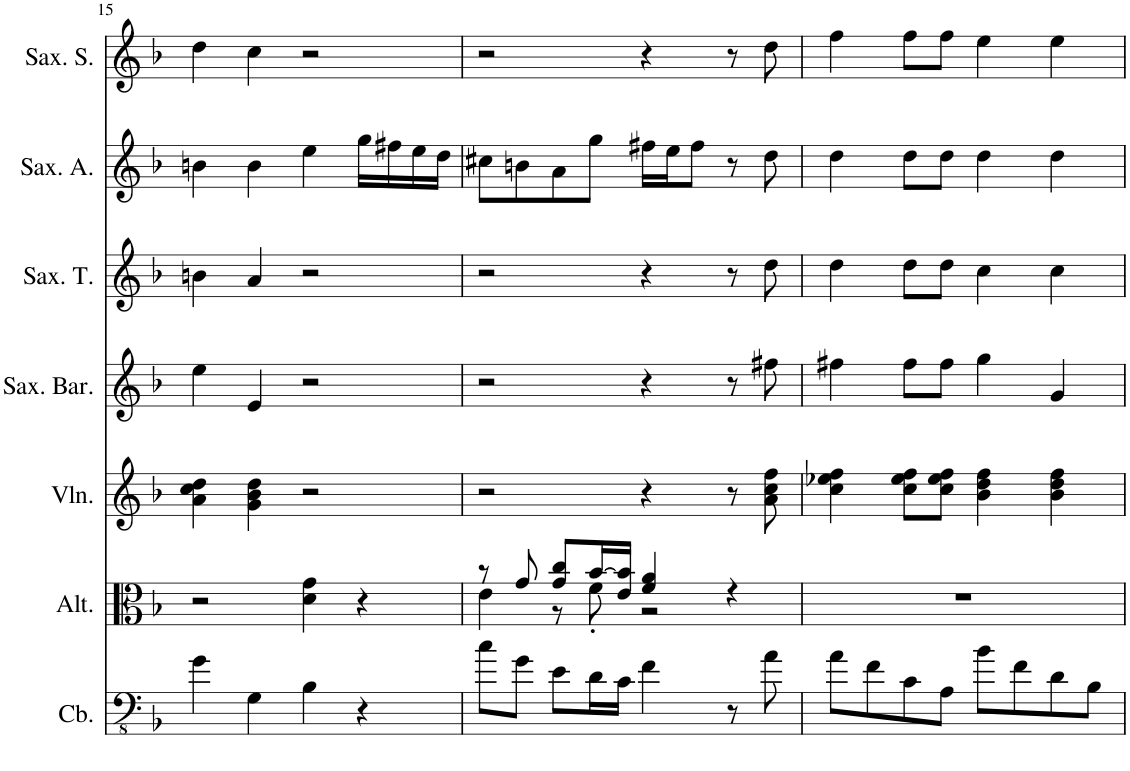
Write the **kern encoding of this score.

**kern	**kern	**kern	**kern	**kern	**kern	**kern
*part7	*part6	*part5	*part4	*part3	*part2	*part1
*staff7	*staff6	*staff5	*staff4	*staff3	*staff2	*staff1
*I"Contrebasse, Contrabass Accomp	*I"Alto, Viola Accomp	*I"Violon, Violin Accomp	*I"Saxophone Baryton, Baritone Sax	*I"Saxophone Ténor, Tenor Sax	*I"Saxophone Alto, Alto Sax	*I"Saxophone Soprano, Soprano Sax
*I'Cb.	*I'Alt.	*I'Vln.	*I'Sax. Bar.	*I'Sax. T.	*I'Sax. A.	*I'Sax. S.
!!LO:PB:g=z
*clefFv4	*clefC3	*clefG2	*clefG2	*clefG2	*clefG2	*clefG2
*Trd7c12	*	*	*Trd12c21	*Trd8c14	*Trd5c9	*Trd1c2
*k[b-]	*k[b-]	*k[b-]	*k[b-]	*k[b-]	*k[b-]	*k[b-]
*M4/4	*M4/4	*M4/4	*M4/4	*M4/4	*M4/4	*M4/4
=15	=15	=15	=15	=15	=15	=15
4G\	2r	4a\ 4cc\ 4dd\	4ee\	4bn\	4bn\	4dd\
4GG\	.	4g\ 4b-\ 4dd\	4e/	4a/	4b\	4cc\
4BB-\	4d\ 4g\	2r	2r	2r	4ee\	2r
4r	4r	.	.	.	16gg\LL	.
.	.	.	.	.	16ff#X\	.
.	.	.	.	.	16ee\	.
.	.	.	.	.	16dd\JJ	.
=16	=16	=16	=16	=16	=16	=16
*	*^	*	*	*	*	*
8c\L	8r	4e\	2r	2r	2r	8cc#X\L	2r
8G\J	8g/	.	.	.	.	8bn\	.
8E\L	8g/ 8cc/L	8r	.	.	.	8a\	.
16D\L	[16b-/L	8f'\	.	.	.	8gg\J	.
16C\JJ	16e/ 16b-/]JJ	.	.	.	.	.	.
4F\	4f/ 4a/	2r	4r	4r	4r	16ff#X\LL	4r
.	.	.	.	.	.	16ee\J	.
.	.	.	.	.	.	8ff#\J	.
8r	4r	.	8r	8r	8r	8r	8r
8A\	.	.	8a\ 8cc\ 8ff\	8ff#X\	8dd\	8dd\	8dd\
*	*v	*v	*	*	*	*	*
=17	=17	=17	=17	=17	=17	=17
8A\L	1r	4cc\ 4ee-X\ 4ff\	4ff#X\	4dd\	4dd\	4ff\
8F\	.	.	.	.	.	.
8C\	.	8cc\ 8ee-\ 8ff\L	8ff#\L	8dd\L	8dd\L	8ff\L
8AA\J	.	8cc\ 8ee-\ 8ff\J	8ff#\J	8dd\J	8dd\J	8ff\J
8B-\L	.	4b-\ 4dd\ 4ff\	4gg\	4cc\	4dd\	4ee\
8F\	.	.	.	.	.	.
8D\	.	4b-\ 4dd\ 4ff\	4g/	4cc\	4dd\	4ee\
8BB-\J	.	.	.	.	.	.
=	=	=	=	=	=	=
*-	*-	*-	*-	*-	*-	*-
